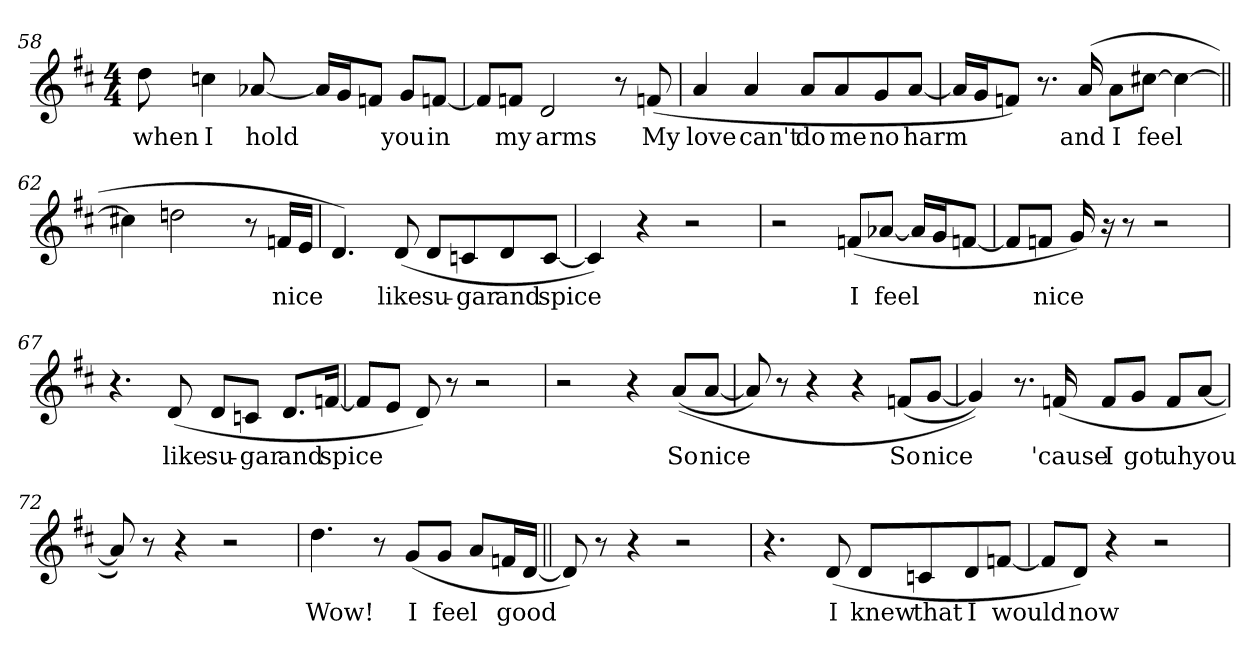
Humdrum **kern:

**kern	**text
*part1	*part1
*staff1	*staff1
*clefG2	*
*k[f#c#]	*
*D:	*
*M4/4	*
=58	=58
!	!LO:LY:b:color=#000000
8ddi\	when
!	!LO:LY:b:color=#000000
4ccni\	I
!	!LO:LY:b:color=#000000
[8a-Xi/	hold
16a-i/LL]	.
16gi/J	.
8fni/J	.
!	!LO:LY:b:color=#000000
8gi/L	you
!	!LO:LY:b:color=#000000
[8fni/J	in
=59	=59
8fi/L]	.
!	!LO:LY:b:color=#000000
8fni/J	my
!	!LO:LY:b:color=#000000
2di/	arms
8r	.
!	!LO:LY:b:color=#000000
(8fni/	My
!!LO:LB:g=z
=60	=60
!	!LO:LY:b:color=#000000
4ai/	love
!	!LO:LY:b:color=#000000
4ai/	can't
!	!LO:LY:b:color=#000000
8ai/L	do
!	!LO:LY:b:color=#000000
8ai/	me
!	!LO:LY:b:color=#000000
8gi/	no
!	!LO:LY:b:color=#000000
[8ai/J	harm
=61	=61
16ai/LL]	.
16gi/J	.
8fni/J)	.
8.r	.
!	!LO:LY:b:color=#000000
(16ai/	and
!	!LO:LY:b:color=#000000
8ai\L	I
!	!LO:LY:b:color=#000000
[8cc#Xi\J	feel
4cc#i\_	.
=62||	=62||
4cc#Xi\]	.
2ddni\	.
8r	.
!	!LO:LY:b:color=#000000
16fni/LL	nice
16ei/JJ	.
=63	=63
4.di/)	.
!	!LO:LY:b:color=#000000
(8di/	like
!	!LO:LY:b:color=#000000
8di/L	su-
!	!LO:LY:b:color=#000000
8cni/	-gar
!	!LO:LY:b:color=#000000
8di/	and
!	!LO:LY:b:color=#000000
[8ci/J	spice
!!LO:LB:g=z
=64	=64
4ci/])	.
4r	.
2r	.
=65	=65
2r	.
!	!LO:LY:b:color=#000000
(8fni/L	I
!	!LO:LY:b:color=#000000
[8a-Xi/J	feel
16a-i/LL]	.
16gi/J	.
[8fni/J	.
=66	=66
8fi/L]	.
!	!LO:LY:b:color=#000000
8fni/J	nice
16gi/)	.
16r	.
8r	.
2r	.
=67	=67
4.r	.
!	!LO:LY:b:color=#000000
(8di/	like
!	!LO:LY:b:color=#000000
8di/L	su-
!	!LO:LY:b:color=#000000
8cni/J	-gar
!	!LO:LY:b:color=#000000
8.di/L	and
!	!LO:LY:b:color=#000000
[16fni/Jk	spice
=68	=68
8fi/L]	.
8ei/J	.
8di/)	.
8r	.
2r	.
!!LO:LB:g=z
=69	=69
2r	.
4r	.
!	!LO:LY:b:color=#000000
((8ai/L	So
!	!LO:LY:b:color=#000000
[8ai/J	nice
=70	=70
8ai/])	.
8r	.
4r	.
4r	.
!	!LO:LY:b:color=#000000
(8fni/L	So
!	!LO:LY:b:color=#000000
[8gi/J	nice
=71	=71
4gi/]))	.
8.r	.
!	!LO:LY:b:color=#000000
(16fni/	'cause
!	!LO:LY:b:color=#000000
8fi/L	I
!	!LO:LY:b:color=#000000
8gi/J	got
!	!LO:LY:b:color=#000000
8fi/L	uh
!	!LO:LY:b:color=#000000
[8ai/J	you
=72	=72
8ai/])	.
8r	.
4r	.
2r	.
!!LO:LB:g=z
=73	=73
!	!LO:LY:b:color=#000000
4.ddi\	Wow!
8r	.
!	!LO:LY:b:color=#000000
(8gi/L	I
!	!LO:LY:b:color=#000000
8gi/J	feel
8ai/L	.
!	!LO:LY:b:color=#000000
16fni/L	good
[16di/JJ	.
=74||	=74||
8di/])	.
8r	.
4r	.
2r	.
=75	=75
4.r	.
!	!LO:LY:b:color=#000000
(8di/	I
!	!LO:LY:b:color=#000000
8di/L	knew
!	!LO:LY:b:color=#000000
8cni/	that
!	!LO:LY:b:color=#000000
8di/	I
!	!LO:LY:b:color=#000000
[8fni/J	would
=76	=76
8fi/L]	.
!	!LO:LY:b:color=#000000
8di/J)	now
4r	.
2r	.
=	=
*-	*-
